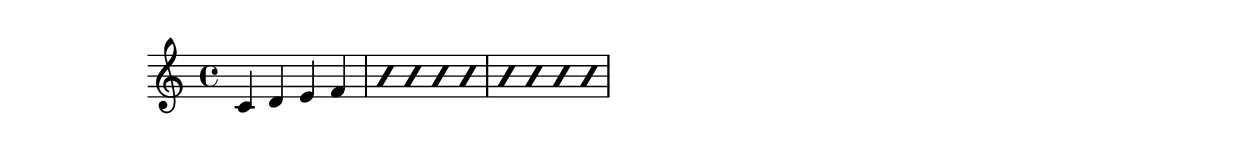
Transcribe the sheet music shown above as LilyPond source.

%% DO NOT EDIT this file manually; it is automatically
%% generated from LSR http://lsr.di.unimi.it
%% Make any changes in LSR itself, or in Documentation/snippets/new/ ,
%% and then run scripts/auxiliar/makelsr.py
%%
%% This file is in the public domain.
\version "2.18.0"

\header {
  lsrtags = "rhythms, tweaks-and-overrides"

  texidoc = "
In @qq{simple} lead-sheets, sometimes no actual notes are written,
instead only @qq{rhythmic patterns} and chords above the measures are
notated giving the structure of a song. Such a feature is for example
useful while creating/transcribing the structure of a song and also
when sharing lead sheets with guitarists or jazz musicians. The
standard support for this using @code{\\repeat percent} is unsuitable
here since the first beat has to be an ordinary note or rest. This
example shows two solutions to this problem, by redefining ordinary
rests to be printed as slashes. (If the duration of each beat is not a
quarter note, replace the @code{r4} in the definitions with a rest of
the appropriate duration).

"
  doctitle = "Rhythmic slashes"
} % begin verbatim

% Macro to print single slash
rs = {
  \once \override Rest.stencil = #ly:percent-repeat-item-interface::beat-slash
  \once \override Rest.thickness = #0.48
  \once \override Rest.slope = #1.7
  r4
}

% Function to print a specified number of slashes
comp = #(define-music-function (parser location count) (integer?)
  #{
    \override Rest.stencil = #ly:percent-repeat-item-interface::beat-slash
    \override Rest.thickness = #0.48
    \override Rest.slope = #1.7
    \repeat unfold $count { r4 }
    \revert Rest.stencil
  #}
)

\score {
  \relative c' {
    c4 d e f |
    \rs \rs \rs \rs |
    \comp #4 |
  }
}
